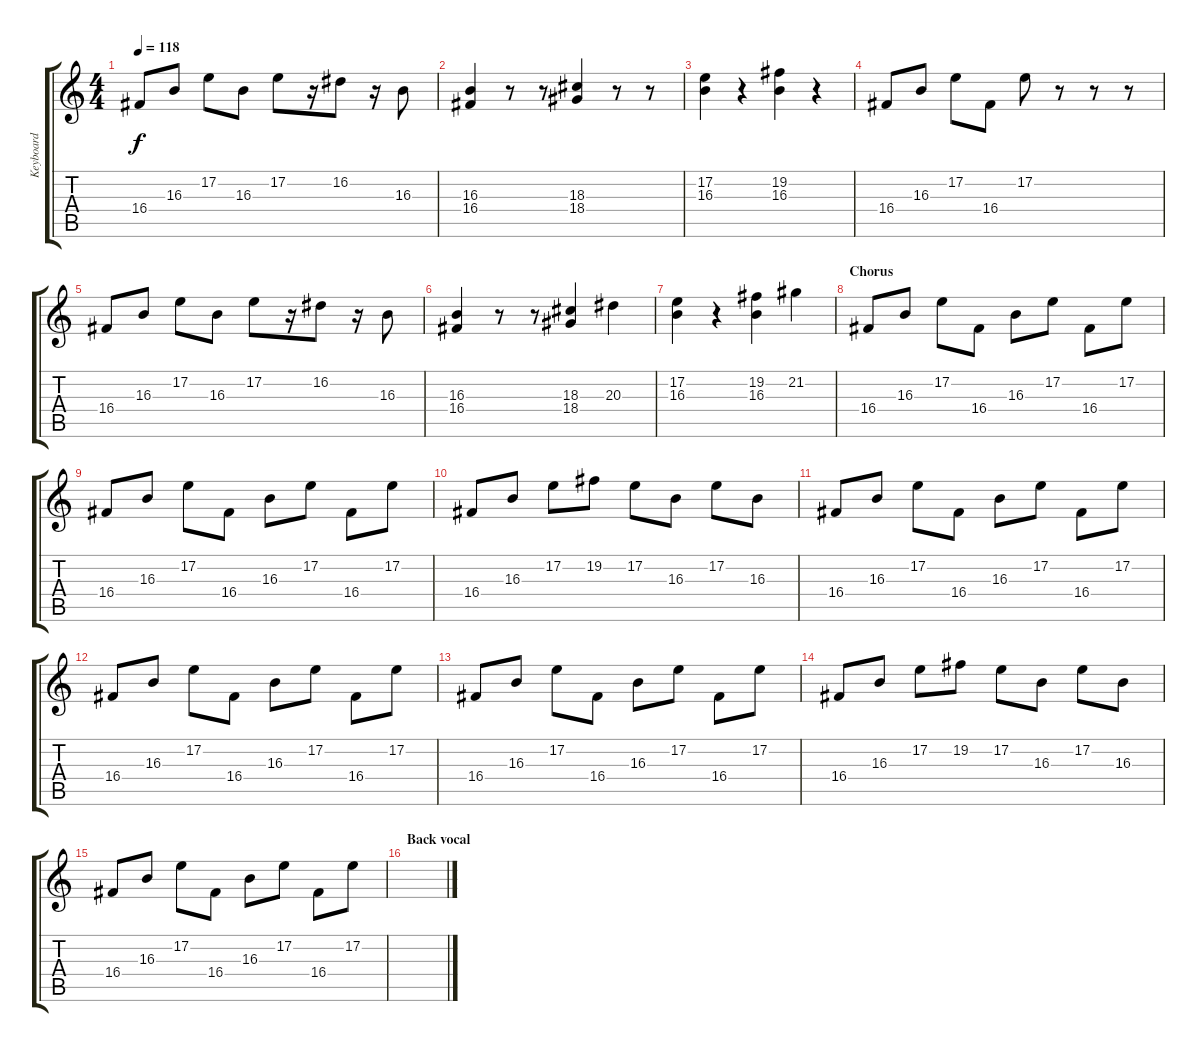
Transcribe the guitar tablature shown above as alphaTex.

\track ("Keyboard" "Keyboard") {instrument brightacousticpiano}
\staff {score tabs}
\tuning (E4 B3 G3 D3 A2 E2) {hide}
\ts (4 4)
\tempo 118
\clef g2
\ks c
16.4.8{dy f} 16.3.8 17.2.8 16.3.8 17.2.8 r.16 16.2.8 r.16 16.3.8 |
(16.3 16.4).4 r.8 r.8 (18.3 18.4).4 r.8 r.8 |
(17.2 16.3).4 r.4 (19.2 16.3).4 r.4 |
16.4.8 16.3.8 17.2.8 16.4.8 17.2.8 r.8 r.8 r.8 |
16.4.8 16.3.8 17.2.8 16.3.8 17.2.8 r.16 16.2.8 r.16 16.3.8 |
(16.3 16.4).4 r.8 r.8 (18.3 18.4).4 20.3.4 |
(17.2 16.3).4 r.4 (19.2 16.3).4 21.2.4 |
\section ("" "Chorus")
16.4.8 16.3.8 17.2.8 16.4.8 16.3.8 17.2.8 16.4.8 17.2.8 |
16.4.8 16.3.8 17.2.8 16.4.8 16.3.8 17.2.8 16.4.8 17.2.8 |
16.4.8 16.3.8 17.2.8 19.2.8 17.2.8 16.3.8 17.2.8 16.3.8 |
16.4.8 16.3.8 17.2.8 16.4.8 16.3.8 17.2.8 16.4.8 17.2.8 |
16.4.8 16.3.8 17.2.8 16.4.8 16.3.8 17.2.8 16.4.8 17.2.8 |
16.4.8 16.3.8 17.2.8 16.4.8 16.3.8 17.2.8 16.4.8 17.2.8 |
16.4.8 16.3.8 17.2.8 19.2.8 17.2.8 16.3.8 17.2.8 16.3.8 |
16.4.8 16.3.8 17.2.8 16.4.8 16.3.8 17.2.8 16.4.8 17.2.8 |
\section ("" "Back vocal")
